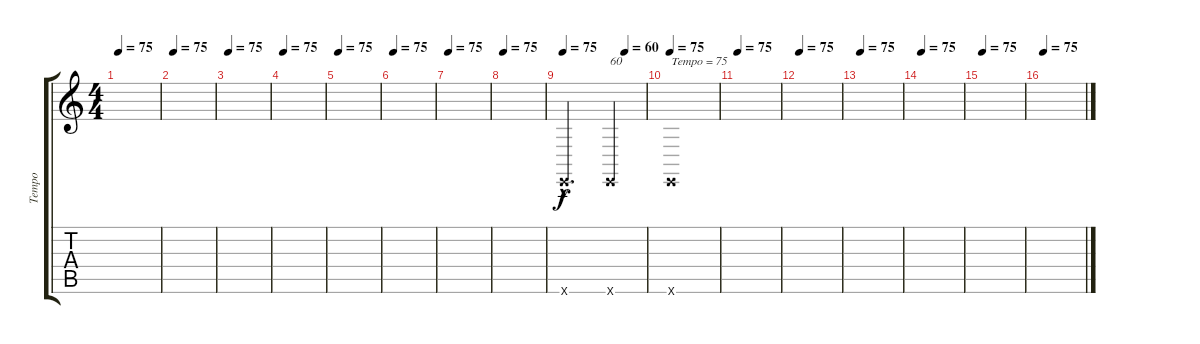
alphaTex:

\track ("Tempo" "Tempo") {instrument reversecymbal}
\staff {score tabs}
\tuning (E4 B3 G3 D3 A2 E2) {hide}
\ts (4 4)
\tempo 75
\clef g2
\ks c
|
\tempo 75
|
\tempo 75
|
\tempo 75
|
\tempo 75
|
\tempo 75
|
\tempo 75
|
\tempo 75
|
\tempo 75
\tempo (60 0.75)
0.6{hac x}.2{d} 0.6{x}.4{txt "60"} |
\tempo 75
0.6{x}.1{txt "Tempo = 75"} |
\tempo 75
|
\tempo 75
|
\tempo 75
|
\tempo 75
|
\tempo 75
|
\tempo 75
